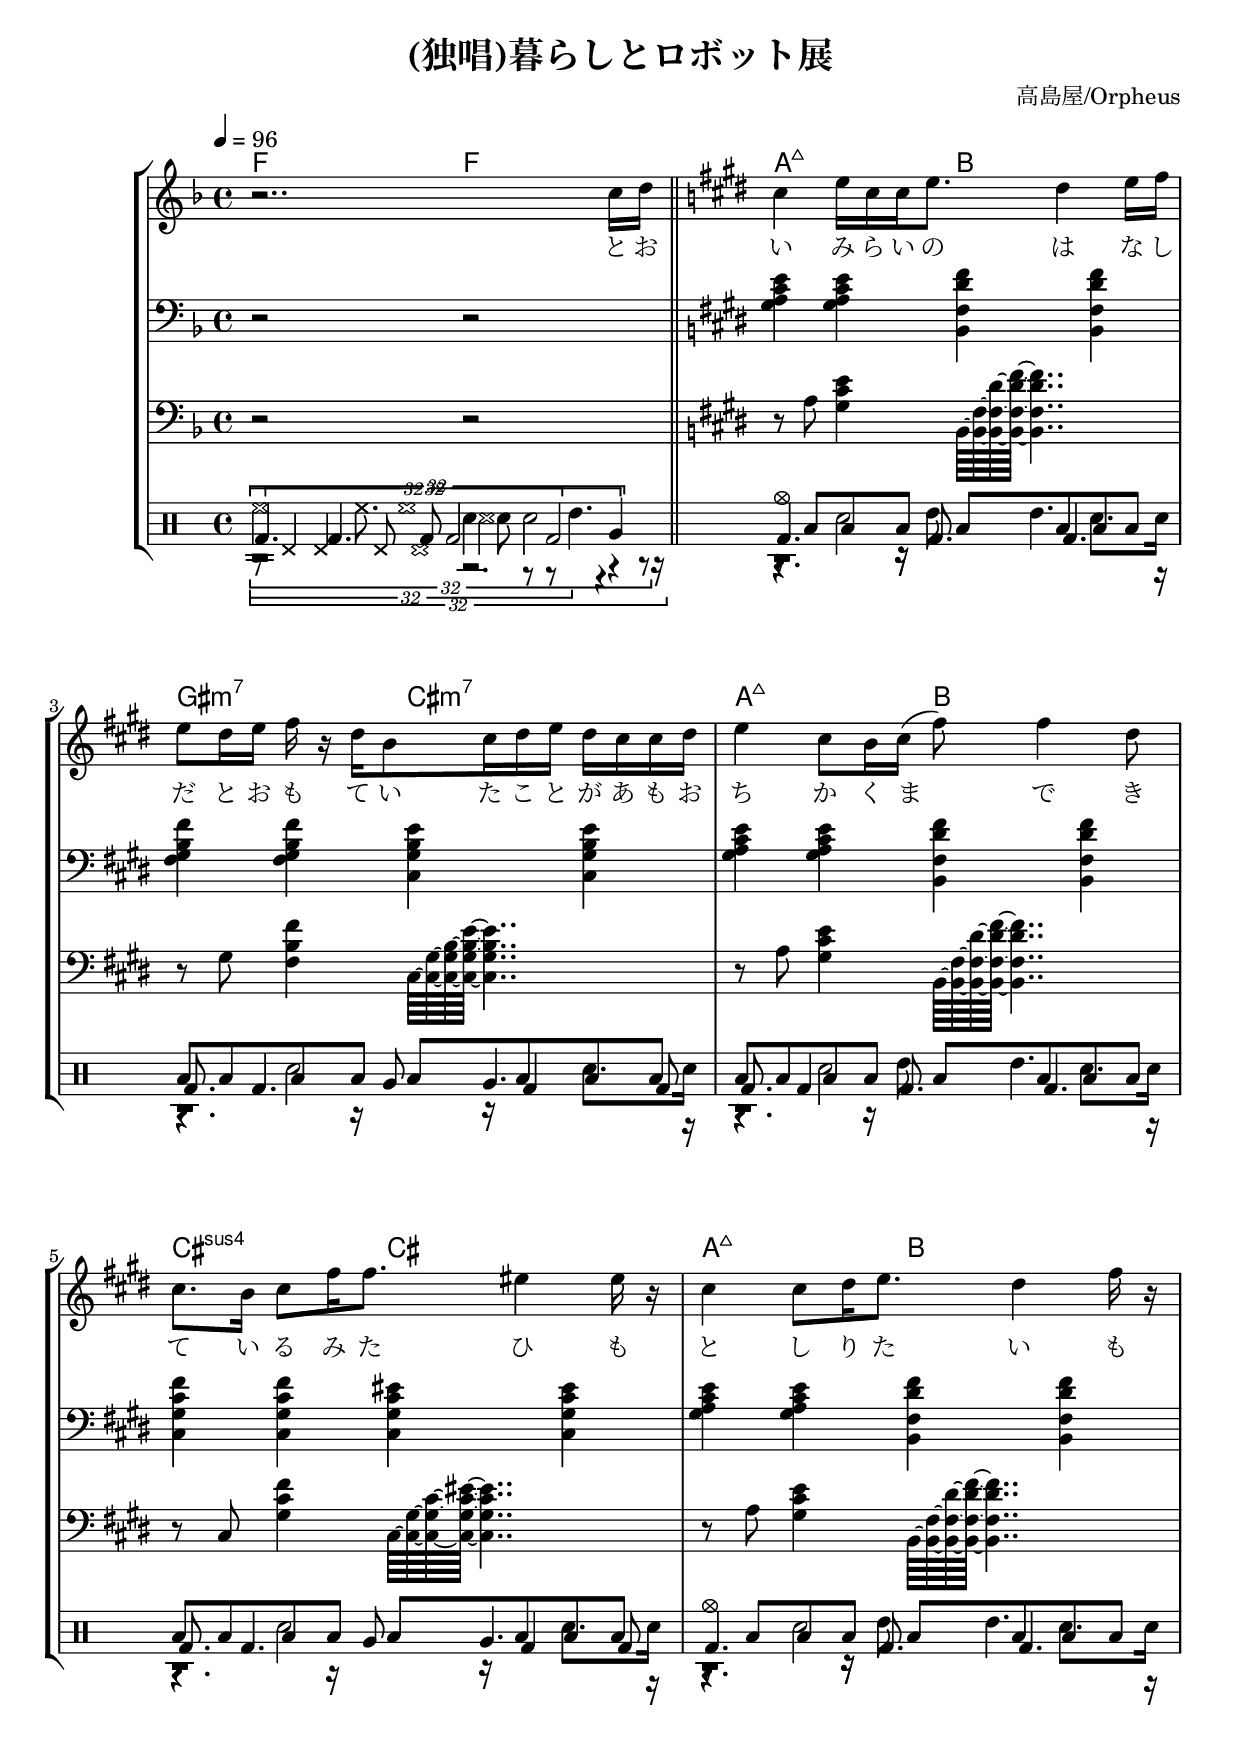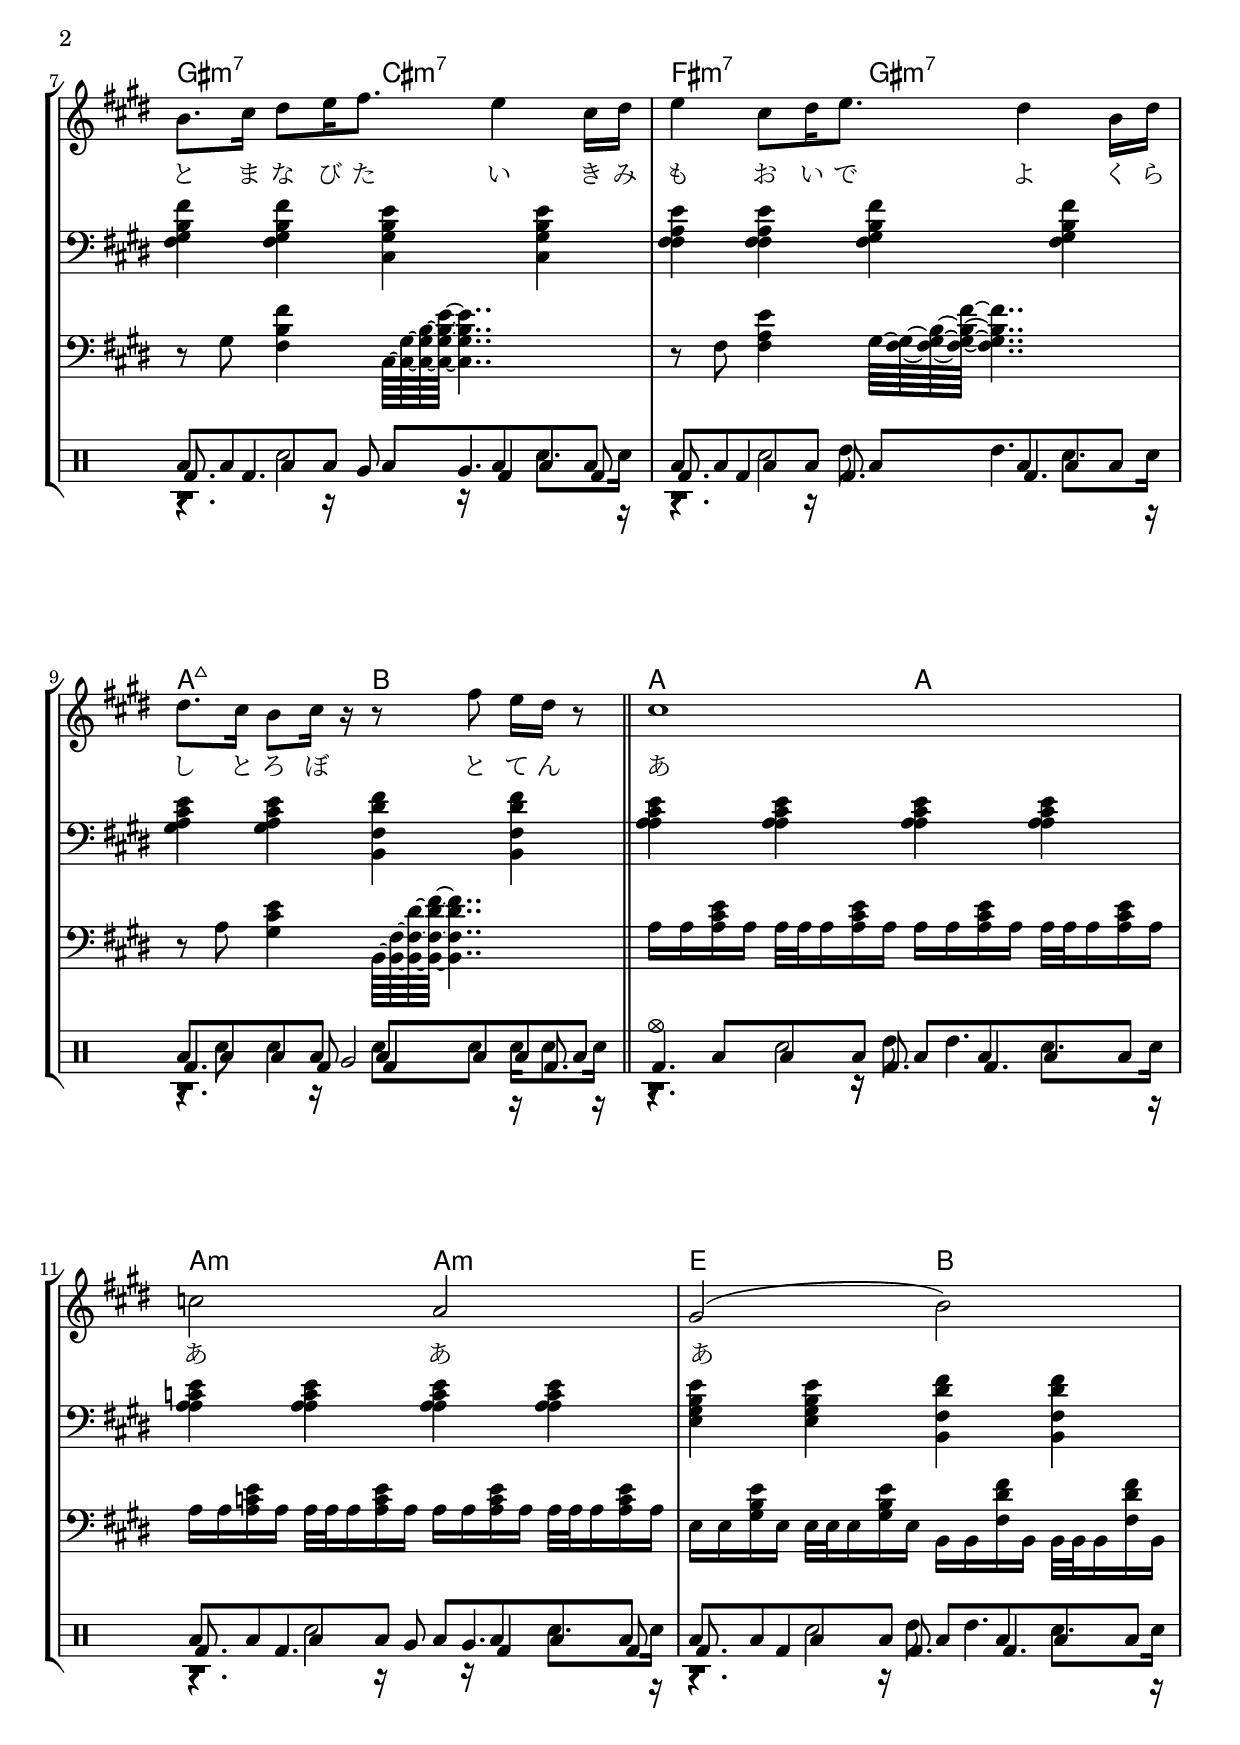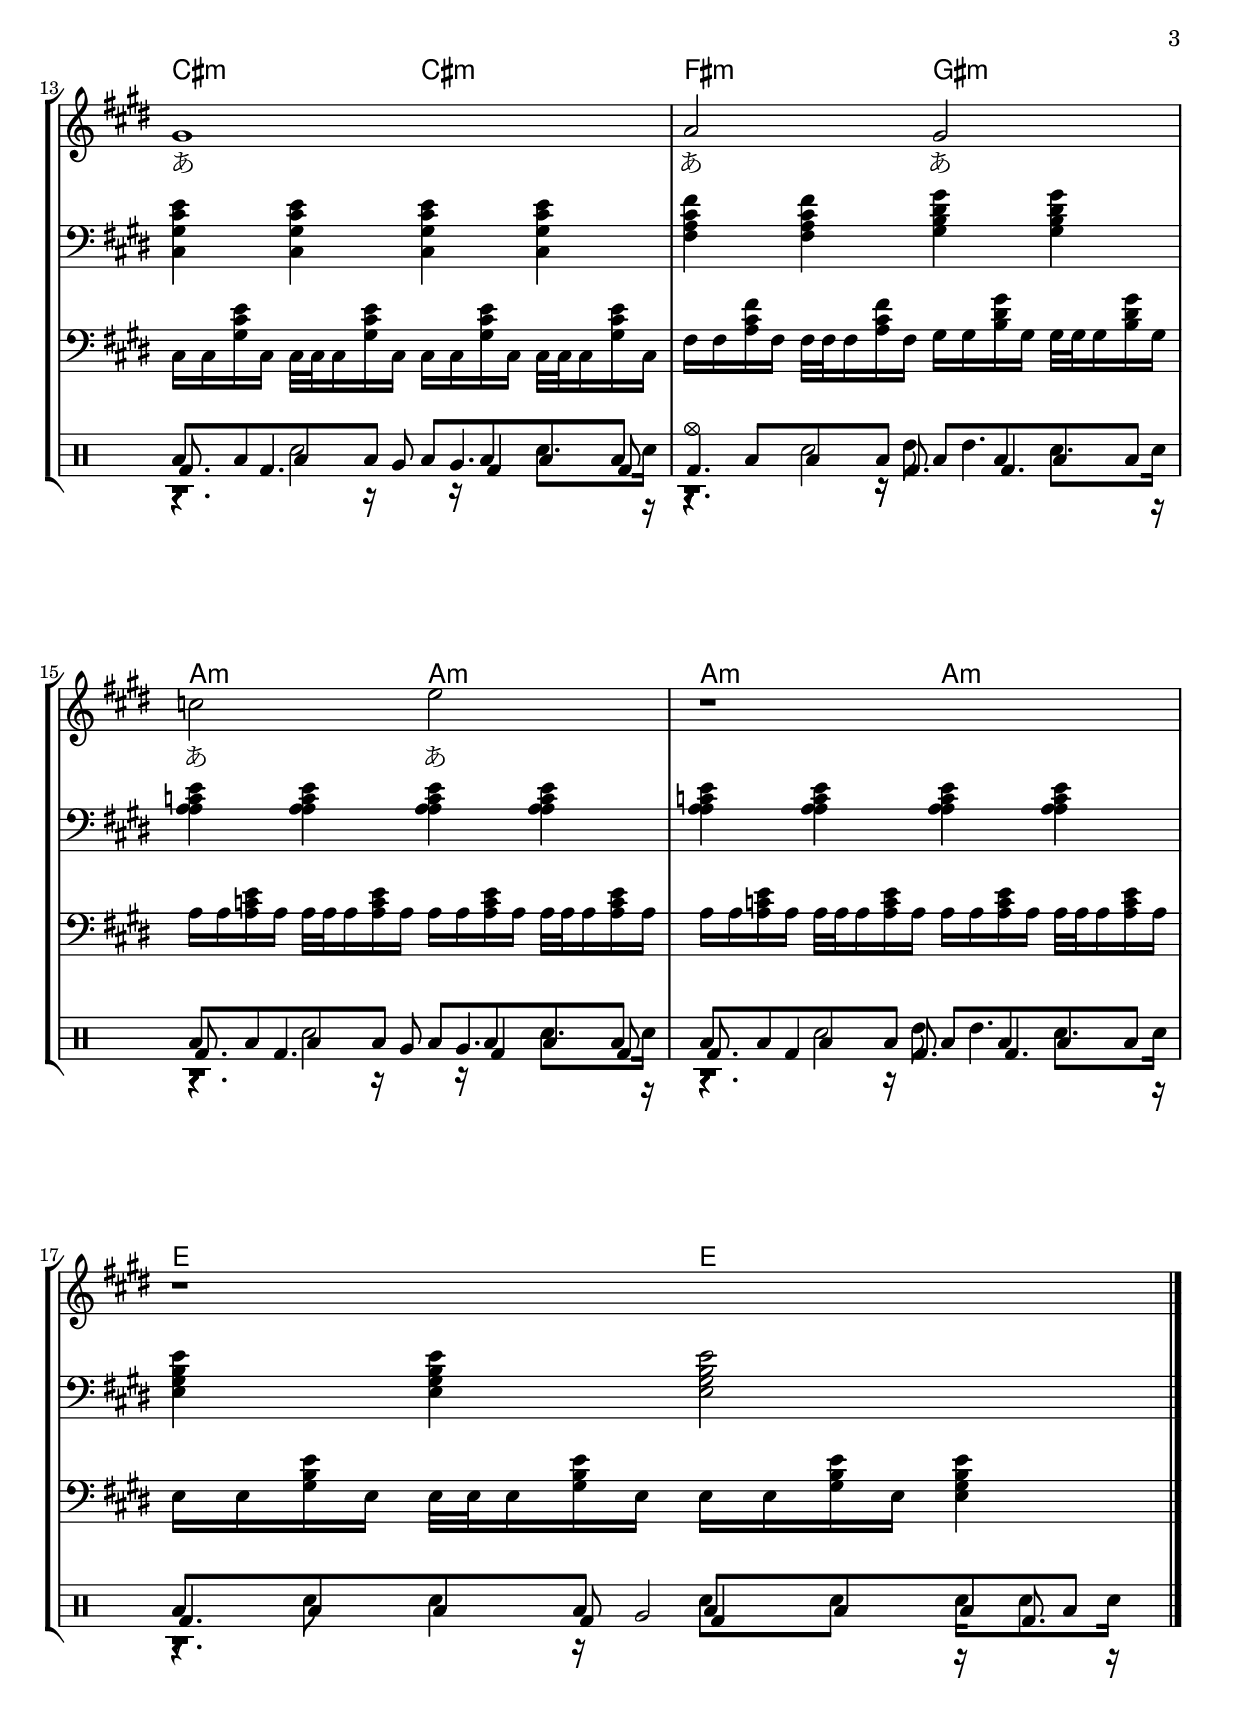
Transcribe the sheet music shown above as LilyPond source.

\version "2.12.1"

\header {
	title = \markup {(独唱)暮らしとロボット展}
	composer = \markup \center-column {高島屋/Orpheus}
}

harmony = \chordmode {
	f2 f 

	a:maj7 b gis:min7 cis:min7 a:maj7 b cis:sus4 cis a:maj7 b gis:min7 cis:min7 fis:min7 gis:min7 a:maj7 b 

	a a a:m a:m e b cis:m cis:m fis:m gis:m a:m a:m a:m a:m e e 
}

melody = {
	\key f \major
	\tempo 4 = 96
	r2.. 
	\set Staff.midiInstrument = #"fss0.34"
	c''16  d''16 
		\key e \major
cis''4  e''16  cis''16  cis''16  e''8.  dis''4  e''16  fis''16 
	e''8  dis''16  e''16  fis''16  r16  dis''16  b'8  cis''16  dis''16  e''16  dis''16  cis''16  cis''16  dis''16 
	e''4  cis''8  b'16  cis''16  (fis''8)  fis''4  dis''8 
	cis''8.  b'16  cis''8  fis''16  fis''8.  eis''4  eis''16  r16 
	cis''4  cis''8  dis''16  e''8.  dis''4  fis''16  r16 
	b'8.  cis''16  dis''8  e''16  fis''8.  e''4  cis''16  dis''16 
	e''4  cis''8  dis''16  e''8.  dis''4  b'16  dis''16 
	dis''8.  cis''16  b'8  cis''16  r16  r8  fis''8  e''16  dis''16  	r8 	\set Staff.midiInstrument = #"fss0.34"
	 cis''1 
	c''2  a'2 
	gis'2  (b'2) 
	gis'1 
	a'2  gis'2 
	c''2  e''2
	r1 r1 	\bar "|."
}

words = \lyricmode {
	
	と  お  い  み  ら  い  の  は  な  し  だ  と  お  も  て  い  た  こ  と  が  あ  も  お  ち  か  く  ま  で  き  て  い  る  み  た  ひ  も  と  し  り  た  い  も  と  ま  な  び  た  い  き  み  も  お  い  で  よ  く  ら  し  と  ろ  ぼ  と  て  ん  
	あ  あ  あ  あ  あ  あ  あ  あ  あ  
}

tempochange = {
	\tempo 4 = 96
	r1 \bar "||"
	\tempo 4 = 96
	r1 | r1 | r1 | r1 | r1 | r1 | r1 | r1 \bar "||"
	\tempo 4 = 96
	r1 | r1 | r1 | r1 | r1 | r1 | r1 | r1 \bar "|."
}

mainacc = {
	\clef bass
	\set Staff.midiInstrument = #"Acoustic grand"
	\key f \major
	\tempo 4 = 96
	r2
	r2
	\bar "||"

	\set Staff.midiInstrument = #"String Ensemble 1"
	\key e \major
	<a gis cis' e'>4 <a gis cis' e'>4
	<b, fis dis' fis'>4 <b, fis dis' fis'>4
	<gis fis b fis'>4 <gis fis b fis'>4
	<cis gis b e'>4 <cis gis b e'>4
	<a gis cis' e'>4 <a gis cis' e'>4
	<b, fis dis' fis'>4 <b, fis dis' fis'>4
	<cis gis cis' fis'>4 <cis gis cis' fis'>4
	<cis gis cis' eis'>4 <cis gis cis' eis'>4
	<a gis cis' e'>4 <a gis cis' e'>4
	<b, fis dis' fis'>4 <b, fis dis' fis'>4
	<gis fis b fis'>4 <gis fis b fis'>4
	<cis gis b e'>4 <cis gis b e'>4
	<fis fis a e'>4 <fis fis a e'>4
	<gis fis b fis'>4 <gis fis b fis'>4
	<a gis cis' e'>4 <a gis cis' e'>4
	<b, fis dis' fis'>4 <b, fis dis' fis'>4
	\bar "||"

	\set Staff.midiInstrument = #"String Ensemble 1"
	<a a cis' e'>4 <a a cis' e'>4
	<a a cis' e'>4 <a a cis' e'>4
	<a a c' e'>4 <a a c' e'>4
	<a a c' e'>4 <a a c' e'>4
	<e gis b e'>4 <e gis b e'>4
	<b, fis dis' fis'>4 <b, fis dis' fis'>4
	<cis gis cis' e'>4 <cis gis cis' e'>4
	<cis gis cis' e'>4 <cis gis cis' e'>4
	<fis a cis' fis'>4 <fis a cis' fis'>4
	<gis b dis' gis'>4 <gis b dis' gis'>4
	<a a c' e'>4 <a a c' e'>4
	<a a c' e'>4 <a a c' e'>4
	<a a c' e'>4 <a a c' e'>4
	<a a c' e'>4 <a a c' e'>4
	<e gis b e'>4 <e gis b e'>4
	<e gis b e'>2
	\bar "|."
}

subacc = {
	\clef bass
	\set Staff.midiInstrument = #"Acoustic grand"
	\key f \major
	\tempo 4 = 96
	r2
	r2
	\bar "||"

	\set Staff.midiInstrument = #"Acoustic Guitar (steel)"
	\key e \major
	r8 a8 <gis cis' e'>4
	b,64~ <b,~ fis~> <b,~ fis~ dis'~> <b, fis dis' fis'>~ <b, fis dis' fis'>4..
	r8 gis8 <fis b fis'>4
	cis64~ <cis~ gis~> <cis~ gis~ b~> <cis gis b e'>~ <cis gis b e'>4..
	r8 a8 <gis cis' e'>4
	b,64~ <b,~ fis~> <b,~ fis~ dis'~> <b, fis dis' fis'>~ <b, fis dis' fis'>4..
	r8 cis8 <gis cis' fis'>4
	cis64~ <cis~ gis~> <cis~ gis~ cis'~> <cis gis cis' eis'>~ <cis gis cis' eis'>4..
	r8 a8 <gis cis' e'>4
	b,64~ <b,~ fis~> <b,~ fis~ dis'~> <b, fis dis' fis'>~ <b, fis dis' fis'>4..
	r8 gis8 <fis b fis'>4
	cis64~ <cis~ gis~> <cis~ gis~ b~> <cis gis b e'>~ <cis gis b e'>4..
	r8 fis8 <fis a e'>4
	gis64~ <gis~ fis~> <gis~ fis~ b~> <gis fis b fis'>~ <gis fis b fis'>4..
	r8 a8 <gis cis' e'>4
	b,64~ <b,~ fis~> <b,~ fis~ dis'~> <b, fis dis' fis'>~ <b, fis dis' fis'>4..
	\bar "||"

	\set Staff.midiInstrument = #"Acoustic Guitar (steel)"
	a16 a16 <a cis' e'>16 a16   a32 a32 a16 <a cis' e'>16 a16
	a16 a16 <a cis' e'>16 a16   a32 a32 a16 <a cis' e'>16 a16
	a16 a16 <a c' e'>16 a16   a32 a32 a16 <a c' e'>16 a16
	a16 a16 <a c' e'>16 a16   a32 a32 a16 <a c' e'>16 a16
	e16 e16 <gis b e'>16 e16   e32 e32 e16 <gis b e'>16 e16
	b,16 b,16 <fis dis' fis'>16 b,16   b,32 b,32 b,16 <fis dis' fis'>16 b,16
	cis16 cis16 <gis cis' e'>16 cis16   cis32 cis32 cis16 <gis cis' e'>16 cis16
	cis16 cis16 <gis cis' e'>16 cis16   cis32 cis32 cis16 <gis cis' e'>16 cis16
	fis16 fis16 <a cis' fis'>16 fis16   fis32 fis32 fis16 <a cis' fis'>16 fis16
	gis16 gis16 <b dis' gis'>16 gis16   gis32 gis32 gis16 <b dis' gis'>16 gis16
	a16 a16 <a c' e'>16 a16   a32 a32 a16 <a c' e'>16 a16
	a16 a16 <a c' e'>16 a16   a32 a32 a16 <a c' e'>16 a16
	a16 a16 <a c' e'>16 a16   a32 a32 a16 <a c' e'>16 a16
	a16 a16 <a c' e'>16 a16   a32 a32 a16 <a c' e'>16 a16
	e16 e16 <gis b e'>16 e16   e32 e32 e16 <gis b e'>16 e16
	e16 e16 <gis b e'>16 e16 <e gis b e'>4
	\bar "|."
}

percA = {
	\drummode {
	\times 16/32{ hh2 hh8. hh1 r4 r16 } \bar "||"
	r4 sn2 sn8. sn16  |r4 sn2 sn8. sn16  |r4 sn2 sn8. sn16  |r4 sn2 sn8. sn16  |r4 sn2 sn8. sn16  |r4 sn2 sn8. sn16  |r4 sn2 sn8. sn16  |r8 sn8 sn4 sn8 sn8 sn16 sn8 sn16  \bar "||"
	r4 sn2 sn8. sn16  |r4 sn2 sn8. sn16  |r4 sn2 sn8. sn16  |r4 sn2 sn8. sn16  |r4 sn2 sn8. sn16  |r4 sn2 sn8. sn16  |r4 sn2 sn8. sn16  |r8 sn8 sn4 sn8 sn8 sn16 sn8 sn16  \bar "|."
	}
}

percB = {
	\drummode {
	\times 16/32{ r8 hhp4 hhp4 hhp8 hhp1 r4 } \bar "||"
	r4. r16 tommh8 tommh4. r16  |r1  |r4. r16 tommh8 tommh4. r16  |r1  |r4. r16 tommh8 tommh4. r16  |r1  |r4. r16 tommh8 tommh4. r16  |r1  \bar "||"
	r4. r16 tommh8 tommh4. r16  |r1  |r4. r16 tommh8 tommh4. r16  |r1  |r4. r16 tommh8 tommh4. r16  |r1  |r4. r16 tommh8 tommh4. r16  |r1  \bar "|."
	}
}

percC = {
	\drummode {
	r1  \bar "||"
	r8 toml8 toml8 toml8 toml8 toml8 toml8 toml8  |toml8 toml8 toml8 toml8 toml8 toml8 toml8 toml8  |toml8 toml8 toml8 toml8 toml8 toml8 toml8 toml8  |toml8 toml8 toml8 toml8 toml8 toml8 toml8 toml8  |r8 toml8 toml8 toml8 toml8 toml8 toml8 toml8  |toml8 toml8 toml8 toml8 toml8 toml8 toml8 toml8  |toml8 toml8 toml8 toml8 toml8 toml8 toml8 toml8  |toml8 toml8 toml8 toml8 toml8 toml8 toml8 toml8  \bar "||"
	r8 toml8 toml8 toml8 toml8 toml8 toml8 toml8  |toml8 toml8 toml8 toml8 toml8 toml8 toml8 toml8  |toml8 toml8 toml8 toml8 toml8 toml8 toml8 toml8  |toml8 toml8 toml8 toml8 toml8 toml8 toml8 toml8  |r8 toml8 toml8 toml8 toml8 toml8 toml8 toml8  |toml8 toml8 toml8 toml8 toml8 toml8 toml8 toml8  |toml8 toml8 toml8 toml8 toml8 toml8 toml8 toml8  |toml8 toml8 toml8 toml8 toml8 toml8 toml8 toml8  \bar "|."
	}
}

percD = {
	\drummode {
	\times 16/32{ bd4. bd4. bd8 bd2 r8 bd2 } \bar "||"
	r1  |r4. r16 tomfh8 tomfh4. r16  |r1  |r4. r16 tomfh8 tomfh4. r16  |r1  |r4. r16 tomfh8 tomfh4. r16  |r1  |r4. r16 tomfh2 r16  \bar "||"
	r1  |r4. r16 tomfh8 tomfh4. r16  |r1  |r4. r16 tomfh8 tomfh4. r16  |r1  |r4. r16 tomfh8 tomfh4. r16  |r1  |r4. r16 tomfh2 r16  \bar "|."
	}
}

percE = {
	\drummode {
	r2 ss2  \bar "||"
	bd4. r16 bd8. bd4.  |bd8. bd4. r16 bd4 bd8  |bd8. bd4 bd8. bd4.  |bd8. bd4. r16 bd4 bd8  |bd4. r16 bd8. bd4.  |bd8. bd4. r16 bd4 bd8  |bd8. bd4 bd8. bd4.  |bd4. bd8 bd4 r16 bd8.  \bar "||"
	bd4. r16 bd8. bd4.  |bd8. bd4. r16 bd4 bd8  |bd8. bd4 bd8. bd4.  |bd8. bd4. r16 bd4 bd8  |bd4. r16 bd8. bd4.  |bd8. bd4. r16 bd4 bd8  |bd8. bd4 bd8. bd4.  |bd4. bd8 bd4 r16 bd8.  \bar "|."
	}
}

percF = {
	\drummode {
	\times 16/32{ r1 sn4 sn8 sn2 r8 } \bar "||"
	cymc1  |r1 |r1 |r1 |cymc1  |r1 |r1 |r1 \bar "||"
	cymc1  |r1 |r1 |r1 |cymc1  |r1 |r1 |r1 \bar "|."
	}
}

percG = {
	\drummode {
	r1 \bar "||"
	r1 | r1 | r1 | r1 | r1 | r1 | r1 | r1 \bar "||"
	r1 | r1 | r1 | r1 | r1 | r1 | r1 | r1 \bar "|."
	}
}

percH = {
	\drummode {
	\times 16/32{ r1 r2 r8 tommh4. } \bar "||"
	r1 | r1 | r1 | r1 | r1 | r1 | r1 | r1 \bar "||"
	r1 | r1 | r1 | r1 | r1 | r1 | r1 | r1 \bar "|."
	}
}

percI = {
	\drummode {
	\times 16/32{ r1 r2. tomfh4 } \bar "||"
	r1 | r1 | r1 | r1 | r1 | r1 | r1 | r1 \bar "||"
	r1 | r1 | r1 | r1 | r1 | r1 | r1 | r1 \bar "|."
	}
}

\score {
	<<
		\new StaffGroup <<
			\new ChordNames {\harmony}
			\new Voice = "melody" {\melody}
			\new Lyrics \lyricsto "melody" \words
			\new Staff = "mainacc" {\mainacc}
			\new Staff = "subacc" {\subacc}
			\new DrumStaff <<
				\new DrumVoice {\percA}
				\new DrumVoice {\percB}
				\new DrumVoice {\percC}
				\new DrumVoice {\percD}
				\new DrumVoice {\percE}
				\new DrumVoice {\percF}
				\new DrumVoice {\percG}
				\new DrumVoice {\percH}
				\new DrumVoice {\percI}
			>>
		>>
	>>
	\layout { }
}
